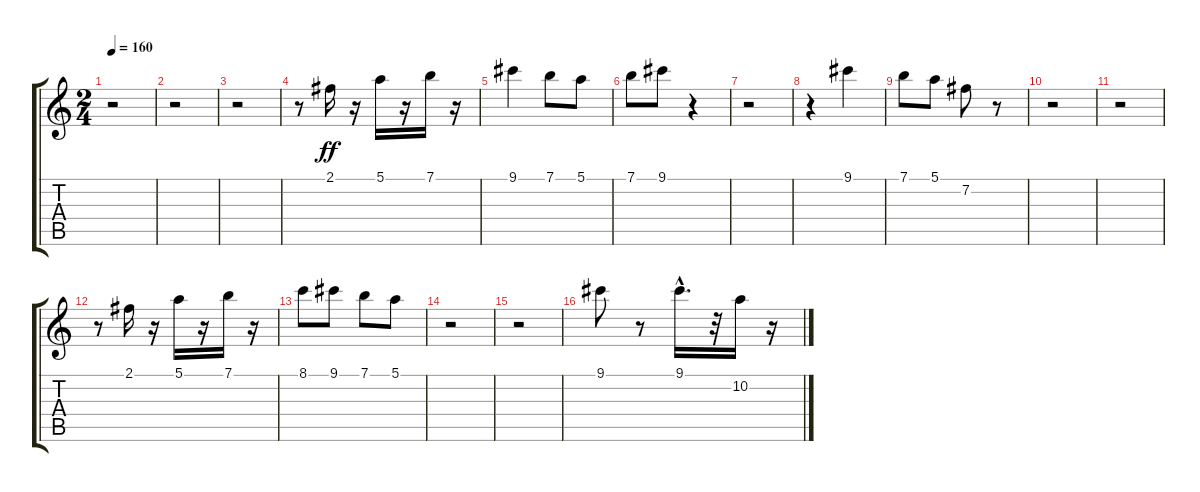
\track "" {instrument electricguitarclean}
\staff {score tabs}
\tuning (E4 B3 G3 D3 A2 E2) {hide}
\ts (2 4)
\tempo 160
\clef g2
\ks c
r.2{dy ff} |
r.2 |
r.2 |
r.8 2.1.16{volume 6} r.16 5.1.16 r.16 7.1.16 r.16 |
9.1.4 7.1.8 5.1.8 |
7.1.8 9.1.8 r.4 |
r.2 |
r.4 9.1.4 |
7.1.8 5.1.8 7.2.8 r.8 |
r.2 |
r.2 |
r.8 2.1.16 r.16 5.1.16 r.16 7.1.16 r.16 |
8.1.8 9.1.8 7.1.8 5.1.8 |
r.2 |
r.2 |
9.1.8{volume 8} r.8 9.1{hac}.16{d} r.32 10.2.16 r.16
